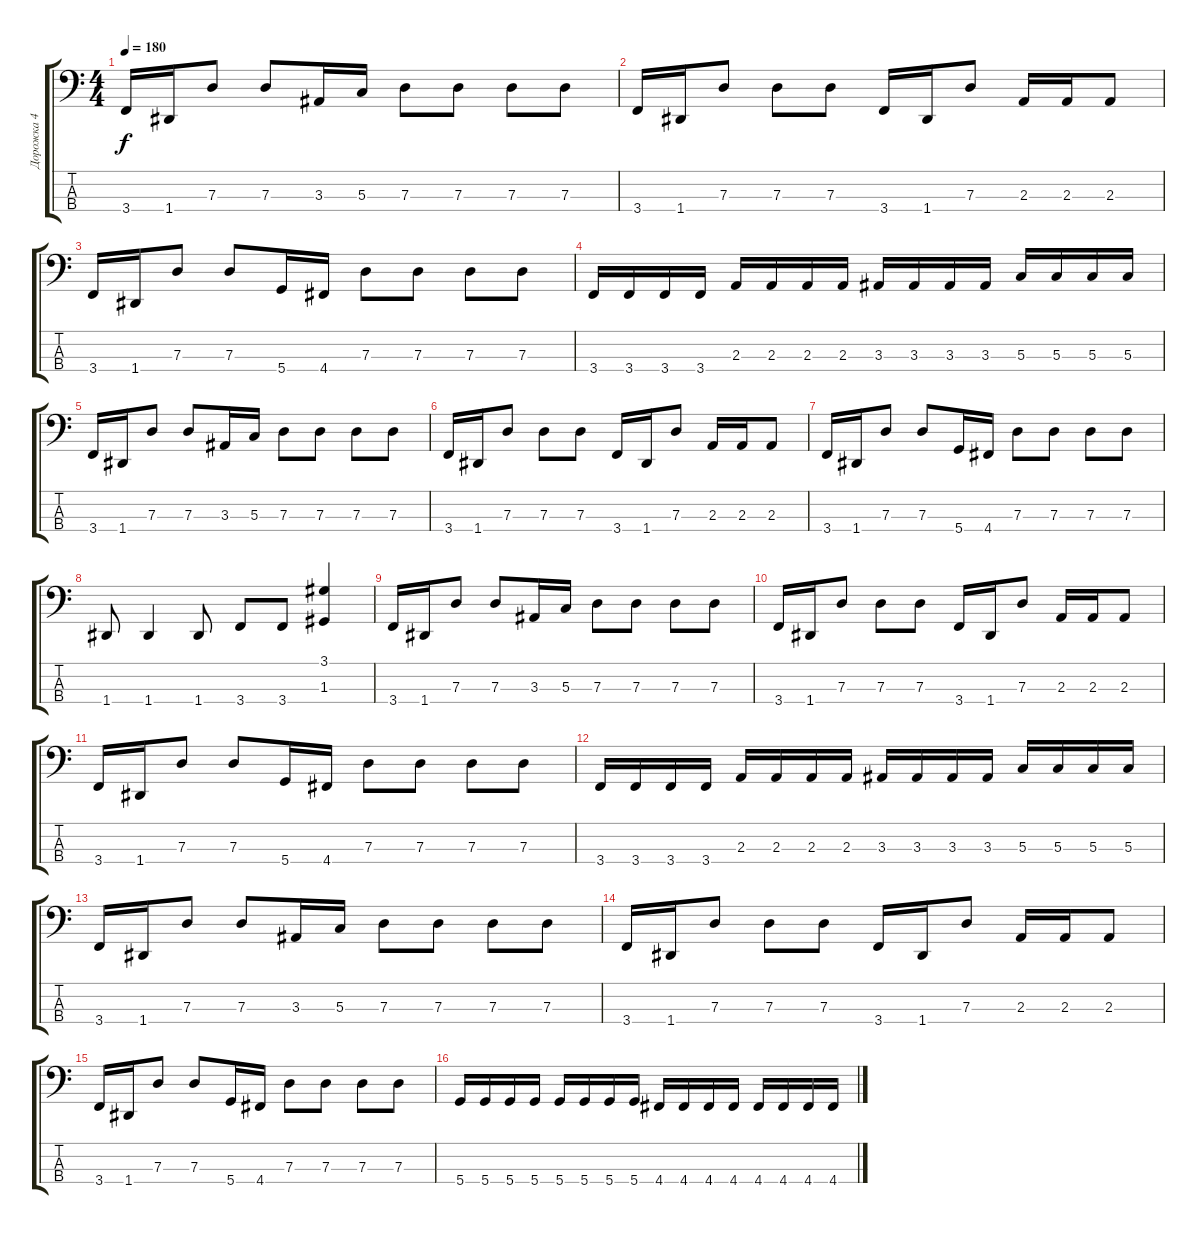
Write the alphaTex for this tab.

\track ("Дорожка 4" "Дорожка 4") {instrument electricbassfinger}
\staff {score tabs}
\tuning (F2 C2 G1 D1) {hide}
\ts (4 4)
\tempo 180
\clef f4
\ks c
3.4.16{dy f} 1.4.16 7.3.8 7.3.8 3.3.16 5.3.16 7.3.8 7.3.8 7.3.8 7.3.8 |
3.4.16 1.4.16 7.3.8 7.3.8 7.3.8 3.4.16 1.4.16 7.3.8 2.3.16 2.3.16 2.3.8 |
3.4.16 1.4.16 7.3.8 7.3.8 5.4.16 4.4.16 7.3.8 7.3.8 7.3.8 7.3.8 |
3.4.16 3.4.16 3.4.16 3.4.16 2.3.16 2.3.16 2.3.16 2.3.16 3.3.16 3.3.16 3.3.16 3.3.16 5.3.16 5.3.16 5.3.16 5.3.16 |
3.4.16 1.4.16 7.3.8 7.3.8 3.3.16 5.3.16 7.3.8 7.3.8 7.3.8 7.3.8 |
3.4.16 1.4.16 7.3.8 7.3.8 7.3.8 3.4.16 1.4.16 7.3.8 2.3.16 2.3.16 2.3.8 |
3.4.16 1.4.16 7.3.8 7.3.8 5.4.16 4.4.16 7.3.8 7.3.8 7.3.8 7.3.8 |
1.4.8 1.4.4 1.4.8 3.4.8 3.4.8 (3.1 1.3).4 |
3.4.16 1.4.16 7.3.8 7.3.8 3.3.16 5.3.16 7.3.8 7.3.8 7.3.8 7.3.8 |
3.4.16 1.4.16 7.3.8 7.3.8 7.3.8 3.4.16 1.4.16 7.3.8 2.3.16 2.3.16 2.3.8 |
3.4.16 1.4.16 7.3.8 7.3.8 5.4.16 4.4.16 7.3.8 7.3.8 7.3.8 7.3.8 |
3.4.16 3.4.16 3.4.16 3.4.16 2.3.16 2.3.16 2.3.16 2.3.16 3.3.16 3.3.16 3.3.16 3.3.16 5.3.16 5.3.16 5.3.16 5.3.16 |
3.4.16 1.4.16 7.3.8 7.3.8 3.3.16 5.3.16 7.3.8 7.3.8 7.3.8 7.3.8 |
3.4.16 1.4.16 7.3.8 7.3.8 7.3.8 3.4.16 1.4.16 7.3.8 2.3.16 2.3.16 2.3.8 |
3.4.16 1.4.16 7.3.8 7.3.8 5.4.16 4.4.16 7.3.8 7.3.8 7.3.8 7.3.8 |
5.4.16 5.4.16 5.4.16 5.4.16 5.4.16 5.4.16 5.4.16 5.4.16 4.4.16 4.4.16 4.4.16 4.4.16 4.4.16 4.4.16 4.4.16 4.4.16
